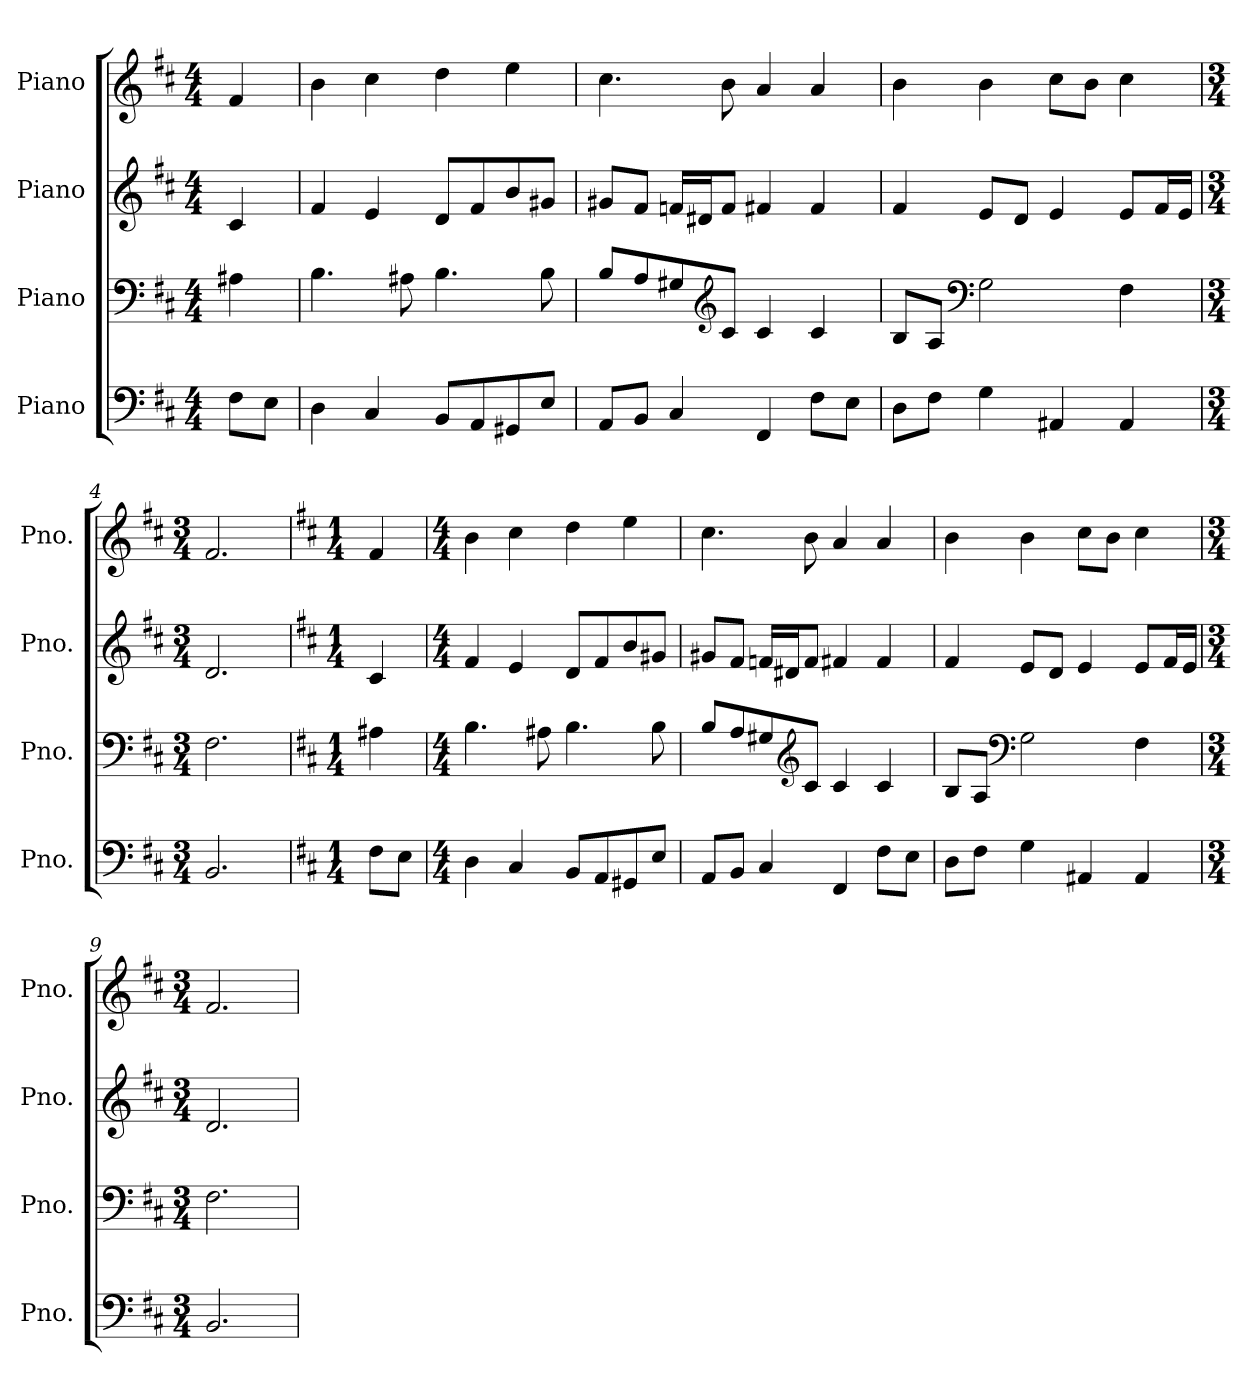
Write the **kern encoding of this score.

**kern	**kern	**kern	**kern
*part4	*part3	*part2	*part1
*staff4	*staff3	*staff2	*staff1
*I"Piano	*I"Piano	*I"Piano	*I"Piano
*I'Pno.	*I'Pno.	*I'Pno.	*I'Pno.
*clefF4	*clefF4	*clefG2	*clefG2
*k[f#c#]	*k[f#c#]	*k[f#c#]	*k[f#c#]
*M4/4	*M4/4	*M4/4	*M4/4
*MM120	*MM120	*MM120	*MM120
=	=	=	=
8F#\L	4A#X\	4c#/	4f#/
8E\J	.	.	.
=1	=1	=1	=1
4D\	4.B\	4f#/	4b\
4C#/	.	4e/	4cc#\
.	8A#X\	.	.
8BB/L	4.B\	8d/L	4dd\
8AA/	.	8f#/	.
8GG#X/	.	8b/	4ee\
8E/J	8B\	8g#X/J	.
=2	=2	=2	=2
8AA/L	8B/L	8g#X/L	4.cc#\
8BB/J	8A/	8f#/J	.
4C#/	8G#X/	16fn/LL	.
.	.	16d#X/J	.
*	*clefG2	*	*
.	8c#/J	8f/J	8b\
4FF#/	4c#/	4f#X/	4a/
8F#\L	4c#/	4f#/	4a/
8E\J	.	.	.
=3	=3	=3	=3
8D\L	8B/L	4f#/	4b\
8F#\J	8A/J	.	.
*	*clefF4	*	*
4G\	2G\	8e/L	4b\
.	.	8d/J	.
4AA#X/	.	4e/	8cc#\L
.	.	.	8b\J
4AA#/	4F#\	8e/L	4cc#\
.	.	16f#/L	.
.	.	16e/JJ	.
=4	=4	=4	=4
*M3/4	*M3/4	*M3/4	*M3/4
2.BB/	2.F#\	2.d/	2.f#/
!!LO:LB:g=z
=5	=5	=5	=5
*k[f#c#]	*k[f#c#]	*k[f#c#]	*k[f#c#]
*M1/4	*M1/4	*M1/4	*M1/4
8F#\L	4A#X\	4c#/	4f#/
8E\J	.	.	.
=6	=6	=6	=6
*M4/4	*M4/4	*M4/4	*M4/4
4D\	4.B\	4f#/	4b\
4C#/	.	4e/	4cc#\
.	8A#X\	.	.
8BB/L	4.B\	8d/L	4dd\
8AA/	.	8f#/	.
8GG#X/	.	8b/	4ee\
8E/J	8B\	8g#X/J	.
=7	=7	=7	=7
8AA/L	8B/L	8g#X/L	4.cc#\
8BB/J	8A/	8f#/J	.
4C#/	8G#X/	16fn/LL	.
.	.	16d#X/J	.
*	*clefG2	*	*
.	8c#/J	8f/J	8b\
4FF#/	4c#/	4f#X/	4a/
8F#\L	4c#/	4f#/	4a/
8E\J	.	.	.
=8	=8	=8	=8
8D\L	8B/L	4f#/	4b\
8F#\J	8A/J	.	.
*	*clefF4	*	*
4G\	2G\	8e/L	4b\
.	.	8d/J	.
4AA#X/	.	4e/	8cc#\L
.	.	.	8b\J
4AA#/	4F#\	8e/L	4cc#\
.	.	16f#/L	.
.	.	16e/JJ	.
=9	=9	=9	=9
*M3/4	*M3/4	*M3/4	*M3/4
2.BB/	2.F#\	2.d/	2.f#/
=	=	=	=
*-	*-	*-	*-
